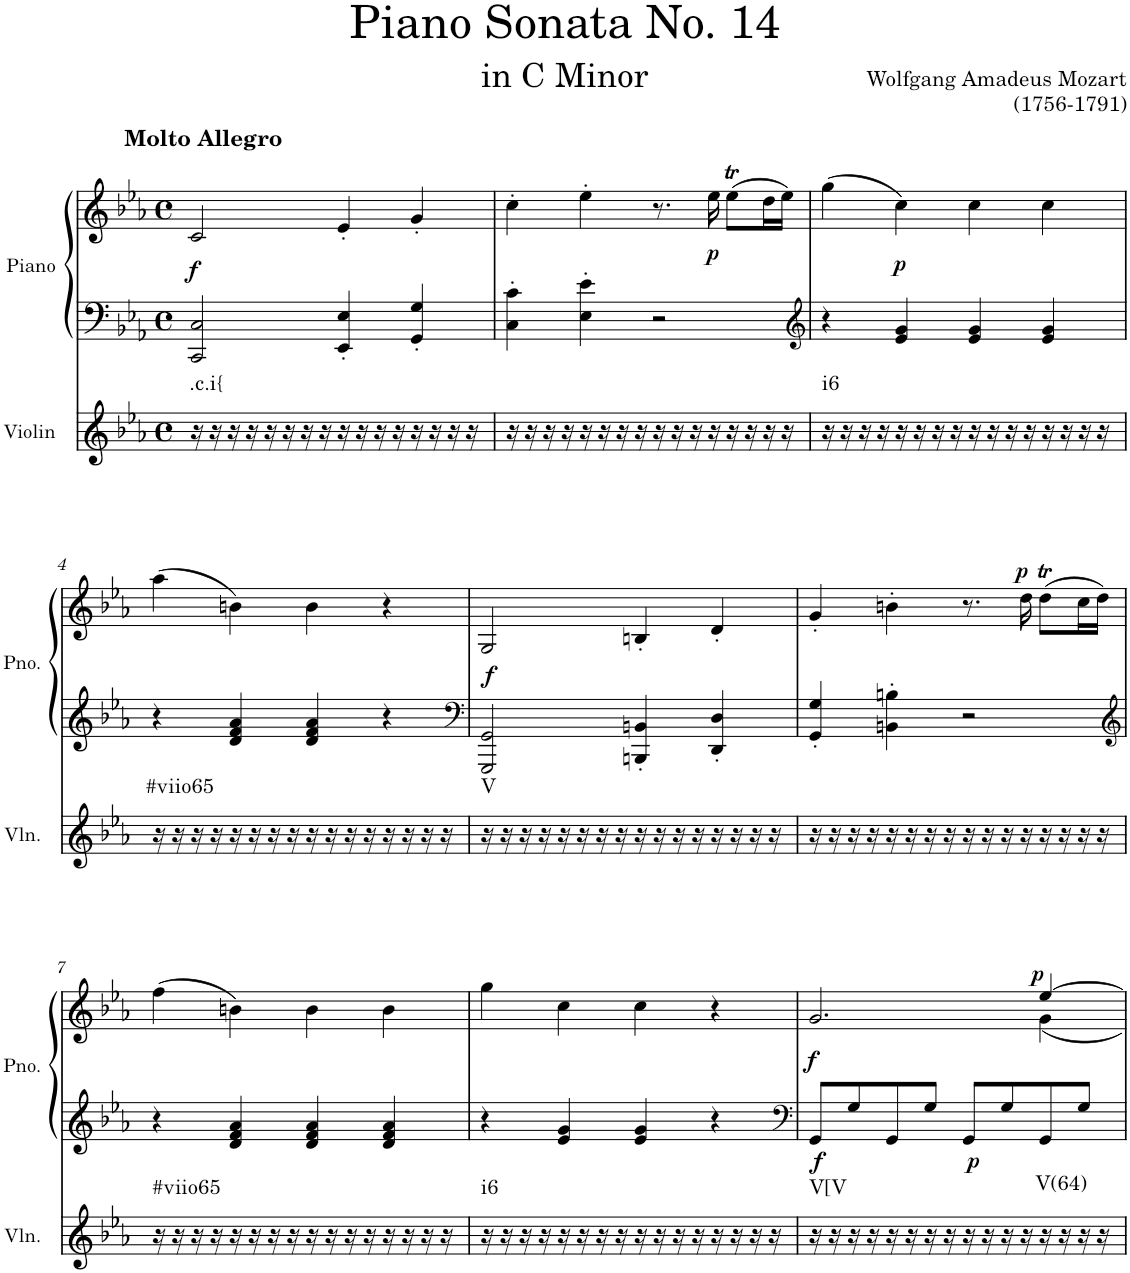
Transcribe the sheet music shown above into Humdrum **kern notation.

**kern	**harte	**kern	**kern	**dynam
*part2	*part2	*part1	*part1	*part1
*staff3	*	*staff2	*staff1	*staff1/2
*I"Violin	*	*I"Piano	*	*
*I'Vln.	*	*I'Pno.	*	*
*clefG2	*	*clefF4	*clefG2	*
*k[b-e-a-]	*	*k[b-e-a-]	*k[b-e-a-]	*
*M4/4	*	*M4/4	*M4/4	*
*met(c)	*	*met(c)	*met(c)	*
=1	=1	=1	=1	=1
!	!	!	!LO:TX:a:B:t=Molto Allegro	!
!	!LO:H:kt=.c.i{	!	!	!LO:DY:b
16r	N	2CC/ 2C/	2c/	f
16r	.	.	.	.
16r	.	.	.	.
16r	.	.	.	.
16r	.	.	.	.
16r	.	.	.	.
16r	.	.	.	.
16r	.	.	.	.
16r	.	4EE-/' 4E-/'	4e-'/	.
16r	.	.	.	.
16r	.	.	.	.
16r	.	.	.	.
16r	.	4GG/' 4G/'	4g'/	.
16r	.	.	.	.
16r	.	.	.	.
16r	.	.	.	.
=2	=2	=2	=2	=2
16r	.	4C\' 4c\'	4cc'\	.
16r	.	.	.	.
16r	.	.	.	.
16r	.	.	.	.
16r	.	4E-\' 4e-\'	4ee-'\	.
16r	.	.	.	.
16r	.	.	.	.
16r	.	.	.	.
16r	.	2r	8.r	.
16r	.	.	.	.
16r	.	.	.	.
!	!	!	!	!LO:DY:b
16r	.	.	16ee-\	p
16r	.	.	(8ee-T\L	.
16r	.	.	.	.
16r	.	.	16dd\L	.
16r	.	.	16ee-\JJ)	.
=3	=3	=3	=3	=3
*	*	*clefG2	*	*
!	!LO:H:kt=i6	!	!	!
16r	N	4r	(4gg\	.
16r	.	.	.	.
16r	.	.	.	.
16r	.	.	.	.
!	!	!	!	!LO:DY:b
16r	.	4e-/ 4g/	4cc\)	p
16r	.	.	.	.
16r	.	.	.	.
16r	.	.	.	.
16r	.	4e-/ 4g/	4cc\	.
16r	.	.	.	.
16r	.	.	.	.
16r	.	.	.	.
16r	.	4e-/ 4g/	4cc\	.
16r	.	.	.	.
16r	.	.	.	.
16r	.	.	.	.
!!LO:LB:g=z
=4	=4	=4	=4	=4
!	!LO:H:kt=#viio65	!	!	!
16r	N	4r	(4aa-\	.
16r	.	.	.	.
16r	.	.	.	.
16r	.	.	.	.
16r	.	4d/ 4f/ 4a-/	4bn\)	.
16r	.	.	.	.
16r	.	.	.	.
16r	.	.	.	.
16r	.	4d/ 4f/ 4a-/	4b\	.
16r	.	.	.	.
16r	.	.	.	.
16r	.	.	.	.
16r	.	4r	4r	.
16r	.	.	.	.
16r	.	.	.	.
16r	.	.	.	.
=5	=5	=5	=5	=5
*	*	*clefF4	*	*
!	!LO:H:kt=V	!	!	!LO:DY:b
16r	N	2GGG/ 2GG/	2G/	f
16r	.	.	.	.
16r	.	.	.	.
16r	.	.	.	.
16r	.	.	.	.
16r	.	.	.	.
16r	.	.	.	.
16r	.	.	.	.
16r	.	4BBBn/' 4BBn/'	4Bn'/	.
16r	.	.	.	.
16r	.	.	.	.
16r	.	.	.	.
16r	.	4DD/' 4D/'	4d'/	.
16r	.	.	.	.
16r	.	.	.	.
16r	.	.	.	.
=6	=6	=6	=6	=6
16r	.	4GG/' 4G/'	4g'/	.
16r	.	.	.	.
16r	.	.	.	.
16r	.	.	.	.
16r	.	4BBn\' 4Bn\'	4bn'\	.
16r	.	.	.	.
16r	.	.	.	.
16r	.	.	.	.
16r	.	2r	8.r	.
16r	.	.	.	.
16r	.	.	.	.
!	!	!	!	!LO:DY:a
16r	.	.	16dd\	p
16r	.	.	(8ddt\L	.
16r	.	.	.	.
16r	.	.	16cc\L	.
16r	.	.	16dd\JJ)	.
!!LO:LB:g=z
=7	=7	=7	=7	=7
*	*	*clefG2	*	*
!	!LO:H:kt=#viio65	!	!	!
16r	N	4r	(4ff\	.
16r	.	.	.	.
16r	.	.	.	.
16r	.	.	.	.
16r	.	4d/ 4f/ 4a-/	4bn\)	.
16r	.	.	.	.
16r	.	.	.	.
16r	.	.	.	.
16r	.	4d/ 4f/ 4a-/	4b\	.
16r	.	.	.	.
16r	.	.	.	.
16r	.	.	.	.
16r	.	4d/ 4f/ 4a-/	4b\	.
16r	.	.	.	.
16r	.	.	.	.
16r	.	.	.	.
=8	=8	=8	=8	=8
!	!LO:H:kt=i6	!	!	!
16r	N	4r	4gg\	.
16r	.	.	.	.
16r	.	.	.	.
16r	.	.	.	.
16r	.	4e-/ 4g/	4cc\	.
16r	.	.	.	.
16r	.	.	.	.
16r	.	.	.	.
16r	.	4e-/ 4g/	4cc\	.
16r	.	.	.	.
16r	.	.	.	.
16r	.	.	.	.
16r	.	4r	4r	.
16r	.	.	.	.
16r	.	.	.	.
16r	.	.	.	.
=9	=9	=9	=9	=9
*	*	*clefF4	*	*
*	*	*	*^	*
!	!	!	!	!	!LO:DY:b=2
!	!LO:H:kt=V[V	!	!	!	!LO:DY:n=1:b
16r	N	8GG/L	2.g/	2.ryy	f f
16r	.	.	.	.	.
16r	.	8G/	.	.	.
16r	.	.	.	.	.
16r	.	8GG/	.	.	.
16r	.	.	.	.	.
16r	.	8G/J	.	.	.
16r	.	.	.	.	.
!	!	!	!	!	!LO:DY:n=2:b=2
16r	.	8GG/L	.	.	p
16r	.	.	.	.	.
16r	.	8G/	.	.	.
16r	.	.	.	.	.
!	!LO:H:kt=V(64)	!	!	!	!LO:DY:n=3:a
16r	N	8GG/	[4ee-/	4g\	p
16r	.	.	.	.	.
16r	.	8G/J	.	.	.
16r	.	.	.	.	.
*	*	*	*v	*v	*
=	=	=	=	=
*-	*-	*-	*-	*-
